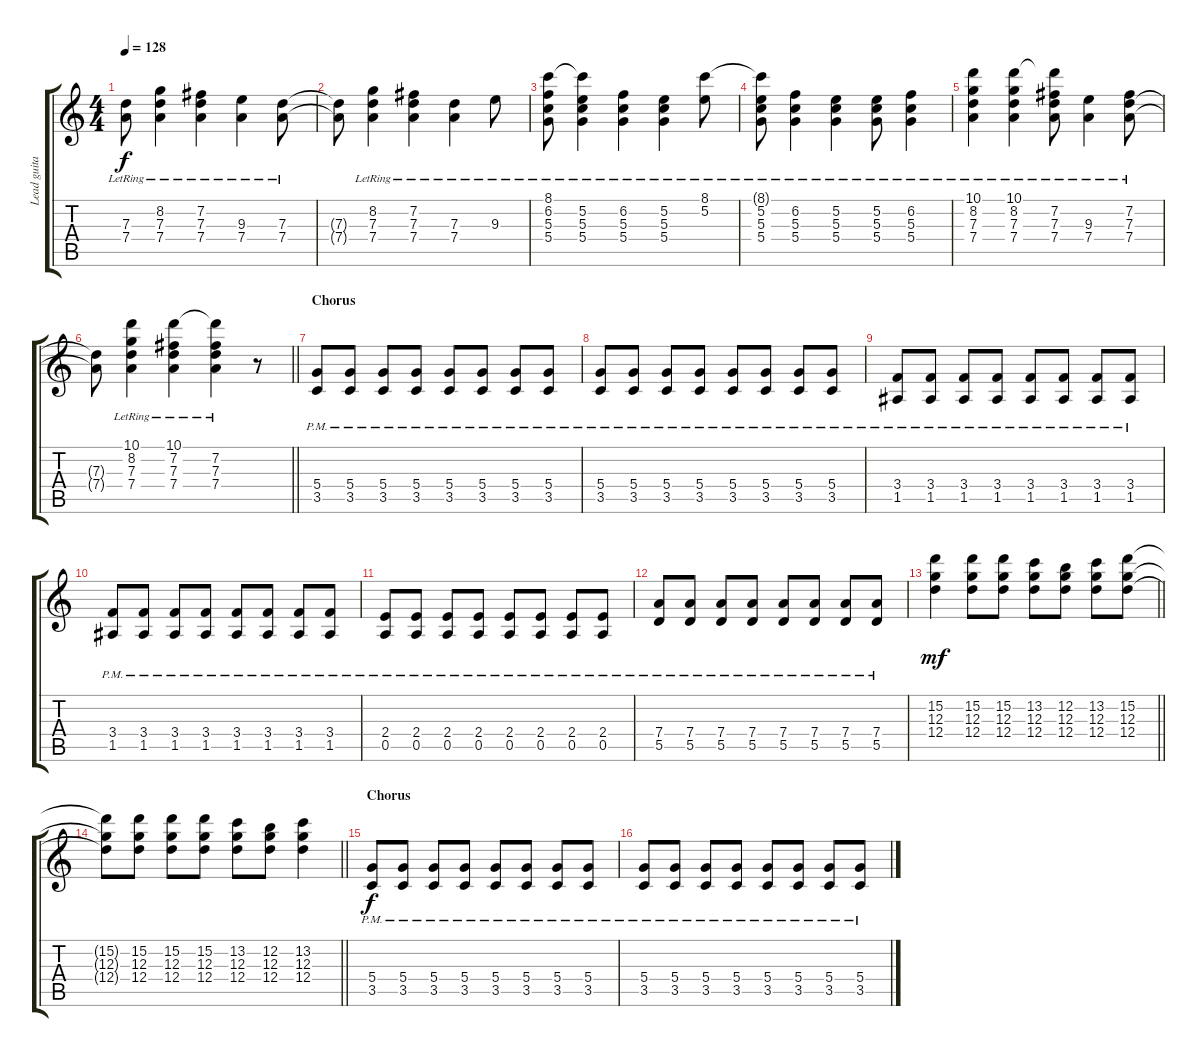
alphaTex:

\track ("Lead guitar" "Lead guita") {instrument electricguitarjazz}
\staff {score tabs}
\tuning (E4 B3 G3 D3 A2 E2) {hide}
\ts (4 4)
\tempo 128
\clef g2
\ks c
(7.3{lr} 7.4{lr}).8{dy f} (8.2{lr} 7.3{lr} 7.4{lr}).4 (7.2{lr} 7.3{lr} 7.4{lr}).4 (9.3{lr} 7.4{lr}).4 (7.3{lr} 7.4{lr}).8 |
(7.3{t} 7.4{t}).8 (8.2{lr} 7.3{lr} 7.4{lr}).4 (7.2{lr} 7.3{lr} 7.4{lr}).4 (7.3{lr} 7.4{lr}).4 9.3{lr}.8 |
(8.1 6.2{lr} 5.3{lr} 5.4{lr}).8 (8.1{t} 5.2{lr} 5.3{lr} 5.4{lr}).4 (6.2{lr} 5.3{lr} 5.4{lr}).4 (5.2{lr} 5.3{lr} 5.4{lr}).4 (8.1 5.2{lr}).8 |
(8.1{t} 5.2{lr} 5.3{lr} 5.4{lr}).8 (6.2{lr} 5.3{lr} 5.4{lr}).4 (5.2{lr} 5.3{lr} 5.4{lr}).4 (5.2{lr} 5.3{lr} 5.4{lr}).8 (6.2{lr} 5.3{lr} 5.4{lr}).4 |
(10.1{lr} 8.2{lr} 7.3{lr} 7.4{lr}).4 (10.1{lr} 8.2{lr} 7.3{lr} 7.4{lr}).4 (10.1{t} 7.2{lr} 7.3{lr} 7.4{lr}).8 (9.3{lr} 7.4{lr}).4 (7.2 7.3{lr} 7.4{lr}).8 |
\barLineRight lightlight
(7.3{t} 7.4{t}).8 (10.1{lr} 8.2{lr} 7.3{lr} 7.4{lr}).4 (10.1{lr} 7.2{lr} 7.3{lr} 7.4{lr}).4 (10.1{t} 7.2 7.3{lr} 7.4{lr}).4 r.8 |
\section ("" "Chorus")
(5.4{pm} 3.5{pm}).8 (5.4{pm} 3.5{pm}).8 (5.4{pm} 3.5{pm}).8 (5.4{pm} 3.5{pm}).8 (5.4{pm} 3.5{pm}).8 (5.4{pm} 3.5{pm}).8 (5.4{pm} 3.5{pm}).8 (5.4{pm} 3.5{pm}).8 |
(5.4{pm} 3.5{pm}).8 (5.4{pm} 3.5{pm}).8 (5.4{pm} 3.5{pm}).8 (5.4{pm} 3.5{pm}).8 (5.4{pm} 3.5{pm}).8 (5.4{pm} 3.5{pm}).8 (5.4{pm} 3.5{pm}).8 (5.4{pm} 3.5{pm}).8 |
(3.4{pm} 1.5{pm}).8 (3.4{pm} 1.5{pm}).8 (3.4{pm} 1.5{pm}).8 (3.4{pm} 1.5{pm}).8 (3.4{pm} 1.5{pm}).8 (3.4{pm} 1.5{pm}).8 (3.4{pm} 1.5{pm}).8 (3.4{pm} 1.5{pm}).8 |
(3.4{pm} 1.5{pm}).8 (3.4{pm} 1.5{pm}).8 (3.4{pm} 1.5{pm}).8 (3.4{pm} 1.5{pm}).8 (3.4{pm} 1.5{pm}).8 (3.4{pm} 1.5{pm}).8 (3.4{pm} 1.5{pm}).8 (3.4{pm} 1.5{pm}).8 |
(2.4{pm} 0.5{pm}).8 (2.4{pm} 0.5{pm}).8 (2.4{pm} 0.5{pm}).8 (2.4{pm} 0.5{pm}).8 (2.4{pm} 0.5{pm}).8 (2.4{pm} 0.5{pm}).8 (2.4{pm} 0.5{pm}).8 (2.4{pm} 0.5{pm}).8 |
(7.4{pm} 5.5{pm}).8 (7.4{pm} 5.5{pm}).8 (7.4{pm} 5.5{pm}).8 (7.4{pm} 5.5{pm}).8 (7.4{pm} 5.5{pm}).8 (7.4{pm} 5.5{pm}).8 (7.4{pm} 5.5{pm}).8 (7.4{pm} 5.5{pm}).8 |
\barLineRight lightlight
(15.2 12.3 12.4).4{dy mf} (15.2 12.3 12.4).8 (15.2 12.3 12.4).8 (13.2 12.3 12.4).8 (12.2 12.3 12.4).8 (13.2 12.3 12.4).8 (15.2 12.3 12.4).8 |
\barLineRight lightlight
(15.2{t} 12.3{t} 12.4{t}).8 (15.2 12.3 12.4).8 (15.2 12.3 12.4).8 (15.2 12.3 12.4).8 (13.2 12.3 12.4).8 (12.2 12.3 12.4).8 (13.2 12.3 12.4).4 |
\section ("" "Chorus")
(5.4{pm} 3.5{pm}).8{dy f} (5.4{pm} 3.5{pm}).8 (5.4{pm} 3.5{pm}).8 (5.4{pm} 3.5{pm}).8 (5.4{pm} 3.5{pm}).8 (5.4{pm} 3.5{pm}).8 (5.4{pm} 3.5{pm}).8 (5.4{pm} 3.5{pm}).8 |
(5.4{pm} 3.5{pm}).8 (5.4{pm} 3.5{pm}).8 (5.4{pm} 3.5{pm}).8 (5.4{pm} 3.5{pm}).8 (5.4{pm} 3.5{pm}).8 (5.4{pm} 3.5{pm}).8 (5.4{pm} 3.5{pm}).8 (5.4{pm} 3.5{pm}).8
